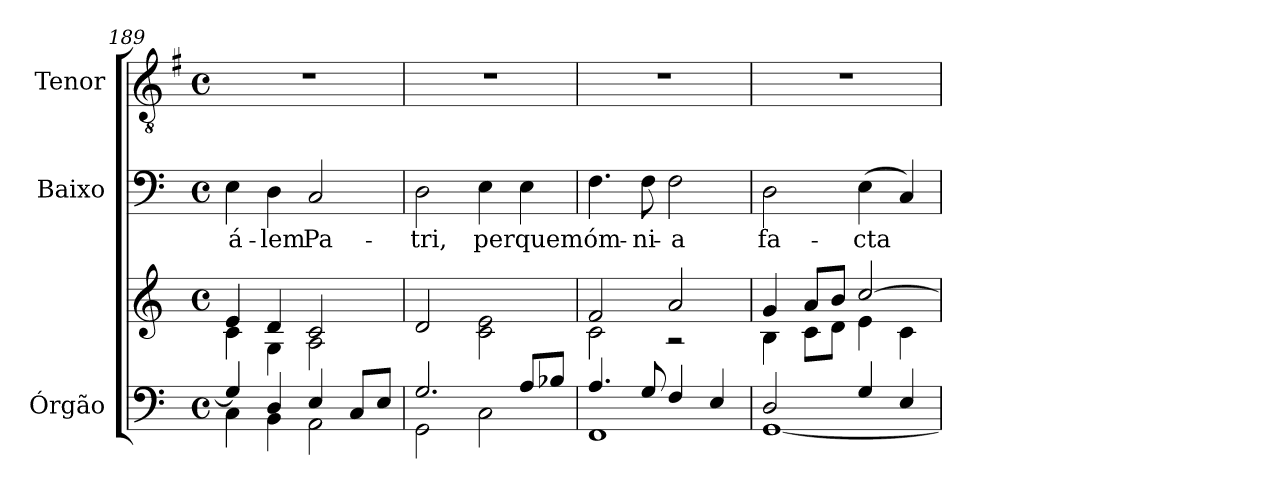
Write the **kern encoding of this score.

**kern	**kern	**kern	**text	**kern
*part3	*part3	*part2	*part2	*part1
*staff4	*staff3	*staff2	*staff2	*staff1
*I"Órgão	*	*I"Baixo	*	*I"Tenor
*I'Órg.	*	*	*	*I'Tr.
*clefF4	*clefG2	*clefF4	*	*clefGv2
*	*	*	*	*ITrd4c7
*k[]	*k[]	*k[]	*	*k[]
*C:	*C:	*C:	*	*C:
*M4/4	*M4/4	*M4/4	*	*M4/4
*met(c)	*met(c)	*met(c)	*	*met(c)
=189	=189	=189	=189	=189
*^	*^	*	*	*
!	!	!	!	!	!LO:LY:b:color=#000000	!
4Gi/]	4Ci\	4ei/	4ci\	4Ei\	-á-	1r
!	!	!	!	!	!LO:LY:b:color=#000000	!
4Di/	4BBi\	4di/	4Gi\	4Di\	-lem	.
!	!	!	!	!	!LO:LY:b:color=#000000	!
4Ei/	2AAi\	2ci/	2Ai\	2Ci/	Pa-	.
8Ci/L	.	.	.	.	.	.
8Ei/J	.	.	.	.	.	.
*	*	*v	*v	*	*	*
!!LO:LB:g=z
=190	=190	=190	=190	=190	=190
!	!	!	!	!LO:LY:b:color=#000000	!
2.Gi/	2GGi\	2di/	2Di\	-tri,	1r
!	!	!	!	!LO:LY:b:color=#000000	!
.	2Ci\	2ci\ 2ei	4Ei\	per	.
!	!	!	!	!LO:LY:b:color=#000000	!
8Ai/L	.	.	4Ei\	quem	.
8B-Xi/J	.	.	.	.	.
=191	=191	=191	=191	=191	=191
*	*	*^	*	*	*
!	!	!	!	!	!LO:LY:b:color=#000000	!
4.Ai/	1FFi	2fi/	2ci\	4.Fi\	óm-	1r
!	!	!	!	!	!LO:LY:b:color=#000000	!
8Gi/	.	.	.	8Fi\	-ni-	.
!	!	!	!	!	!LO:LY:b:color=#000000	!
4Fi/	.	2ai/	2r	2Fi\	-a	.
4Ei/	.	.	.	.	.	.
=192	=192	=192	=192	=192	=192	=192
!	!	!	!	!	!LO:LY:b:color=#000000	!
2Di/	[<1GGi	4gi/	4Bi\	2Di\	fa-	1r
.	.	8ai/L	8ci\L	.	.	.
.	.	8bi/J	8di\J	.	.	.
!	!	!	!	!	!LO:LY:b:color=#000000	!
4Gi/	.	[>2cci/	4ei\	(4Ei\	-cta	.
4Ei/	.	.	4ci\	4Ci/)	.	.
*v	*v	*	*	*	*	*
*	*v	*v	*	*	*
=	=	=	=	=
*-	*-	*-	*-	*-
